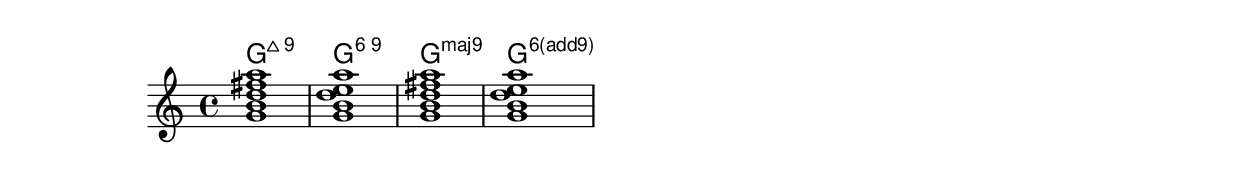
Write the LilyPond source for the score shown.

%% Do not edit this file; it is auto-generated from LSR http://lsr.dsi.unimi.it
%% This file is in the public domain.
\version "2.11.50"

\header {
  lsrtags = "chords"

  texidoc = "
The property @code{chordNameExceptions} can be used to store a list of
special notations for specific chords. 

"
  doctitle = "Chord name exceptions"
} % begin verbatim
% modify maj9 and 6(add9)
% Exception music is chords with markups
chExceptionMusic = {
  <c e g b d'>1-\markup { \super "maj9" }
  <c e g a d'>1-\markup { \super "6(add9)" }
}

% Convert music to list and prepend to existing exceptions.
chExceptions = #( append
  ( sequential-music-to-chord-exceptions chExceptionMusic #t)
  ignatzekExceptions)

theMusic = \chordmode {
  g1:maj9 g1:6.9
  \set chordNameExceptions = #chExceptions
  g1:maj9 g1:6.9
}

\layout {
  ragged-right = ##t 
}

<< \context ChordNames \theMusic
   \context Voice \theMusic
>>  
